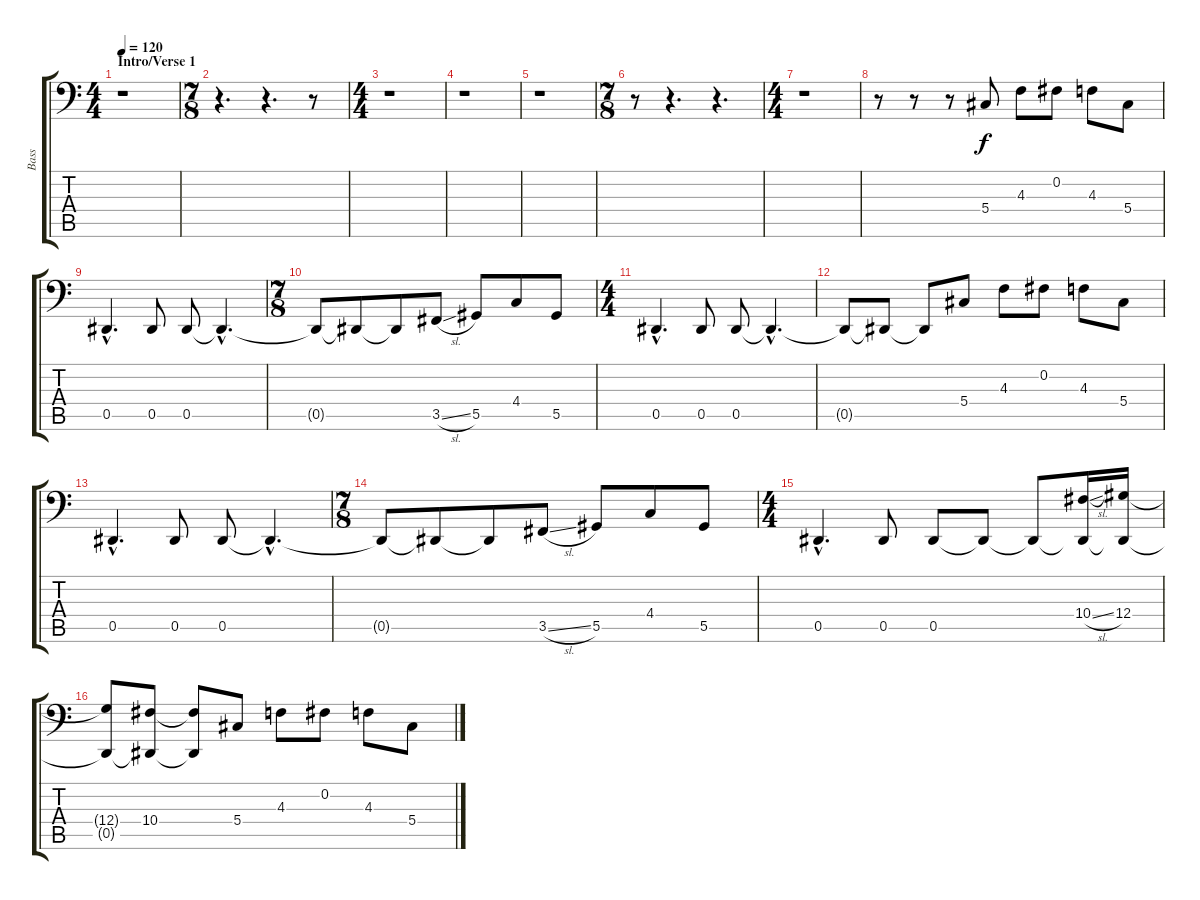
\track ("Bass" "Bass") {instrument electricbassfinger}
\staff {score tabs}
\tuning (B2 Gb2 Db2 Ab1 Eb1 Bb0) {hide}
\ts (4 4)
\section ("" "Intro/Verse 1")
\tempo 120
\clef f4
\ks c
r.1{dy f instrument electricbassfinger} |
\ts (7 8)
r.4{d} r.4{d} r.8 |
\ts (4 4)
r.1 |
r.1 |
r.1 |
\ts (7 8)
r.8 r.4{d} r.4{d} |
\ts (4 4)
r.1 |
r.8 r.8 r.8 5.4.8 4.3.8 0.2.8 4.3.8 5.4.8 |
0.5{hac}.4{d} 0.5.8 0.5.8 0.5{hac t}.4{d} |
\ts (7 8)
0.5{t}.8 0.5{t}.8 0.5{t}.8 3.5{sl}.8 5.5.8 4.4.8 5.5.8 |
\ts (4 4)
0.5{hac}.4{d} 0.5.8 0.5.8 0.5{hac t}.4{d} |
0.5{t}.8 0.5{t}.8 0.5{t}.8 5.4.8 4.3.8 0.2.8 4.3.8 5.4.8 |
0.5{hac}.4{d} 0.5.8 0.5.8 0.5{hac t}.4{d} |
\ts (7 8)
0.5{t}.8 0.5{t}.8 0.5{t}.8 3.5{sl}.8 5.5.8 4.4.8 5.5.8 |
\ts (4 4)
0.5{hac}.4{d} 0.5.8 0.5.8 0.5{t}.8 0.5{t}.8 (10.4{sl} 0.5{t}).16 (12.4 0.5{t}).16 |
(12.4{t} 0.5{t}).8 (10.4 0.5{t}).8 (10.4{t} 0.5{t}).8 5.4.8 4.3.8 0.2.8 4.3.8 5.4.8
